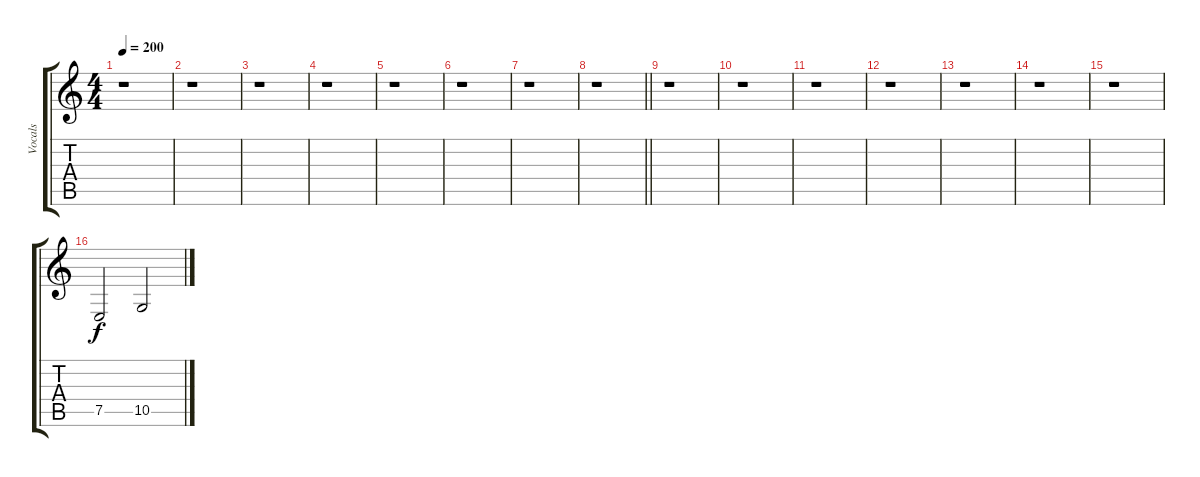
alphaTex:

\track ("Vocals" "Vocals") {instrument lead2sawtooth}
\staff {score tabs}
\tuning (E4 B3 G3 D3 A2 E2) {hide}
\ts (4 4)
\section ("" "")
\tempo 200
\clef g2
\ks c
r.1{dy f} |
r.1 |
r.1 |
r.1 |
r.1 |
r.1 |
r.1 |
\barLineRight lightlight
r.1 |
\section ("" "")
r.1 |
r.1 |
r.1 |
r.1 |
r.1 |
r.1 |
r.1 |
7.5.2 10.5.2
